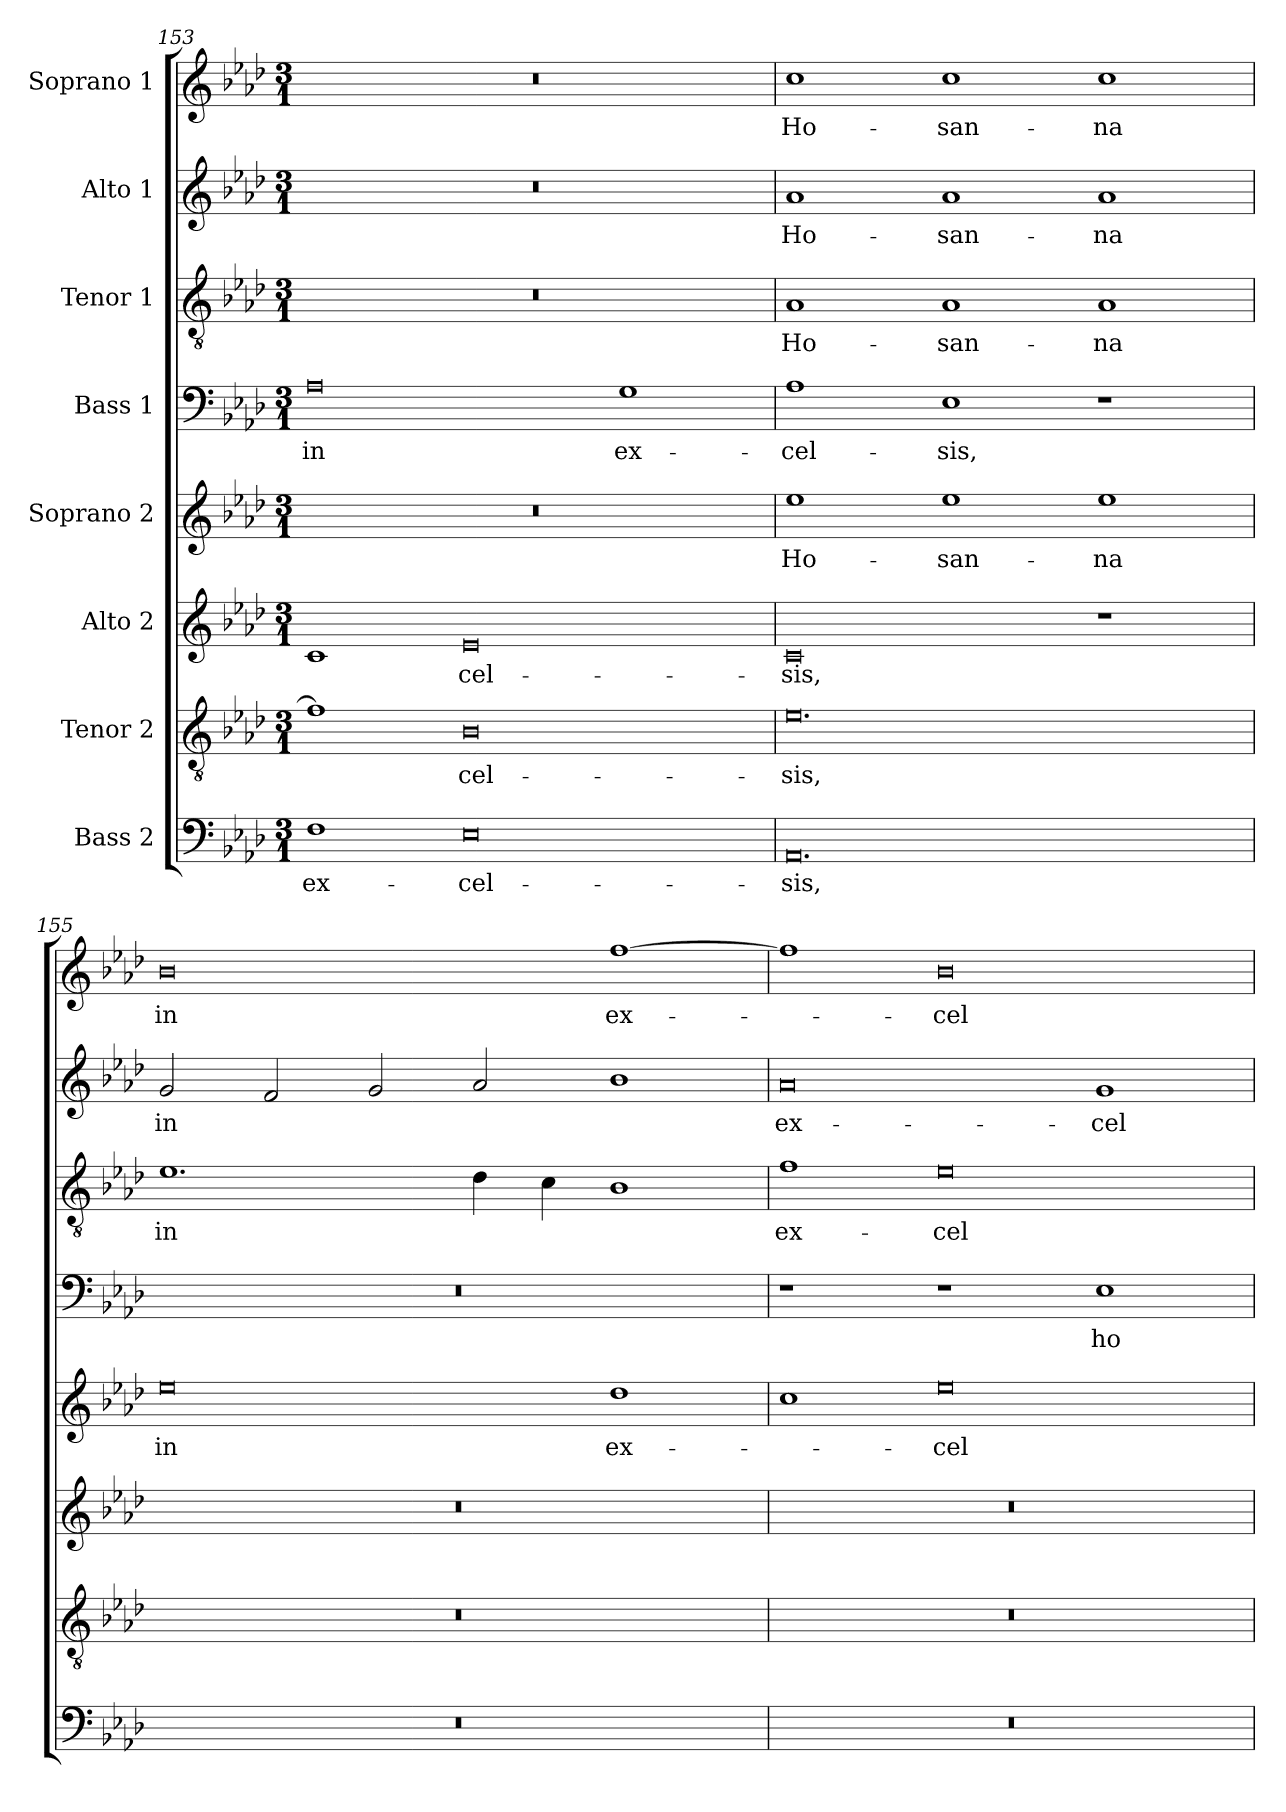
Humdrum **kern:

**kern	**text	**kern	**text	**kern	**text	**kern	**text	**kern	**text	**kern	**text	**kern	**text	**kern	**text
*part8	*part8	*part7	*part7	*part6	*part6	*part5	*part5	*part4	*part4	*part3	*part3	*part2	*part2	*part1	*part1
*staff8	*staff8	*staff7	*staff7	*staff6	*staff6	*staff5	*staff5	*staff4	*staff4	*staff3	*staff3	*staff2	*staff2	*staff1	*staff1
*I"Bass 2	*	*I"Tenor 2	*	*I"Alto 2	*	*I"Soprano 2	*	*I"Bass 1	*	*I"Tenor 1	*	*I"Alto 1	*	*I"Soprano 1	*
*clefF4	*	*clefGv2	*	*clefG2	*	*clefG2	*	*clefF4	*	*clefGv2	*	*clefG2	*	*clefG2	*
*k[b-e-a-d-]	*	*k[b-e-a-d-]	*	*k[b-e-a-d-]	*	*k[b-e-a-d-]	*	*k[b-e-a-d-]	*	*k[b-e-a-d-]	*	*k[b-e-a-d-]	*	*k[b-e-a-d-]	*
*A-:	*	*A-:	*	*A-:	*	*A-:	*	*A-:	*	*A-:	*	*A-:	*	*A-:	*
*M3/1	*	*M3/1	*	*M3/1	*	*M3/1	*	*M3/1	*	*M3/1	*	*M3/1	*	*M3/1	*
=153	=153	=153	=153	=153	=153	=153	=153	=153	=153	=153	=153	=153	=153	=153	=153
1F	ex-	1f]	.	1c	.	0.r	.	0A-	in	0.r	.	0.r	.	0.r	.
0E-	-cel-	0B-	-cel-	0e-	-cel-	.	.	.	.	.	.	.	.	.	.
.	.	.	.	.	.	.	.	1G	ex-	.	.	.	.	.	.
=154	=154	=154	=154	=154	=154	=154	=154	=154	=154	=154	=154	=154	=154	=154	=154
0.AA-	-sis,	0.e-	-sis,	0c	-sis,	1ee-	Ho-	1A-	-cel-	1A-	Ho-	1a-	Ho-	1cc	Ho-
.	.	.	.	.	.	1ee-	-san-	1E-	-sis,	1A-	-san-	1a-	-san-	1cc	-san-
.	.	.	.	1r	.	1ee-	-na	1r	.	1A-	-na	1a-	-na	1cc	-na
=155	=155	=155	=155	=155	=155	=155	=155	=155	=155	=155	=155	=155	=155	=155	=155
0.r	.	0.r	.	0.r	.	0ee-	in	0.r	.	1.e-	in	2g/	in	0b-	in
.	.	.	.	.	.	.	.	.	.	.	.	2f/	.	.	.
.	.	.	.	.	.	.	.	.	.	.	.	2g/	.	.	.
.	.	.	.	.	.	.	.	.	.	4d-\	.	2a-/	.	.	.
.	.	.	.	.	.	.	.	.	.	4c\	.	.	.	.	.
.	.	.	.	.	.	1dd-	ex-	.	.	1B-	.	1b-	.	[1ff	ex-
=156	=156	=156	=156	=156	=156	=156	=156	=156	=156	=156	=156	=156	=156	=156	=156
0.r	.	0.r	.	0.r	.	1cc	.	1r	.	1f	ex-	0a-	ex-	1ff]	.
.	.	.	.	.	.	0ee-	-cel-	1r	.	0e-	-cel-	.	.	0b-	-cel-
.	.	.	.	.	.	.	.	1E-	ho-	.	.	1g	-cel-	.	.
=	=	=	=	=	=	=	=	=	=	=	=	=	=	=	=
*-	*-	*-	*-	*-	*-	*-	*-	*-	*-	*-	*-	*-	*-	*-	*-
